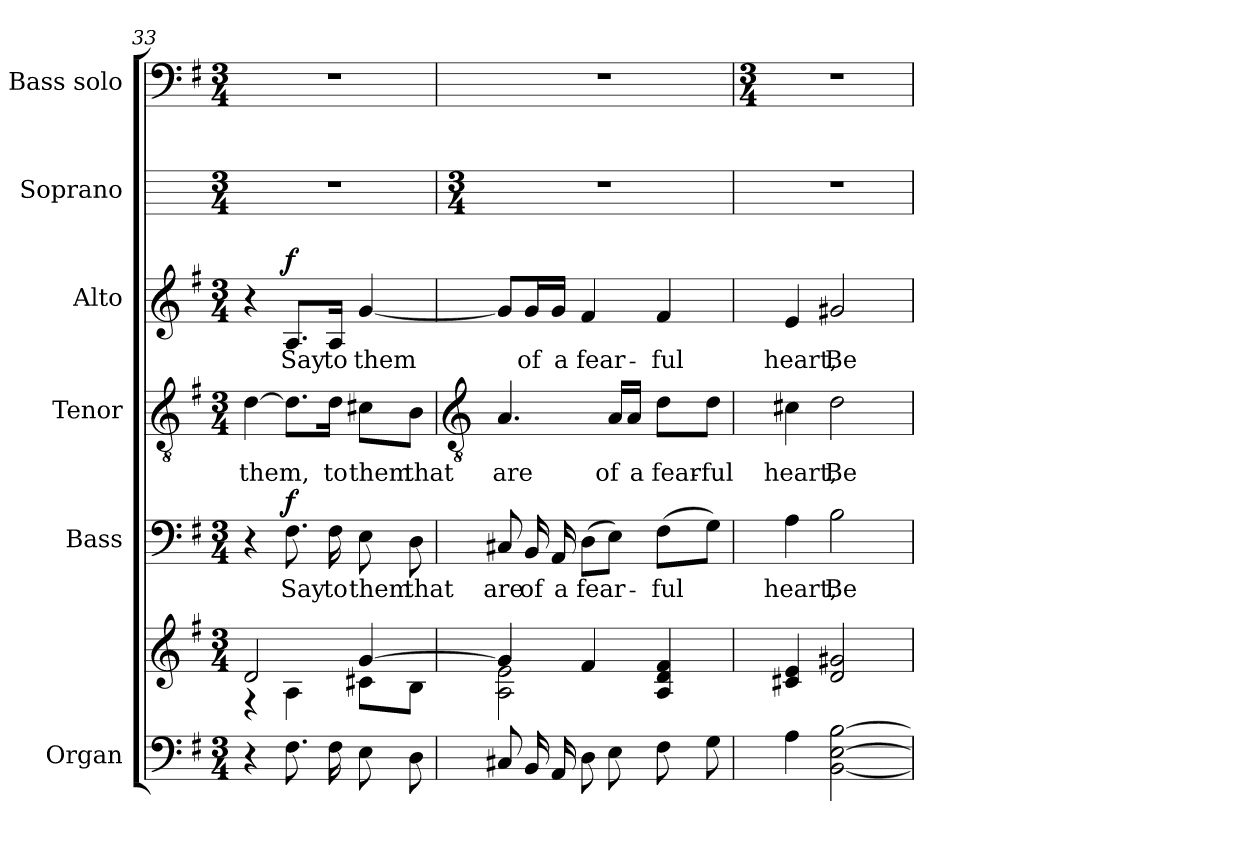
**kern	**kern	**kern	**text	**dynam	**kern	**text	**kern	**text	**dynam	**kern	**kern
*part6	*part6	*part5	*part5	*part5	*part4	*part4	*part3	*part3	*part3	*part2	*part1
*staff7	*staff6	*staff5	*staff5	*staff5	*staff4	*staff4	*staff3	*staff3	*staff3	*staff2	*staff1
*I"Organ	*	*I"Bass	*	*	*I"Tenor	*	*I"Alto	*	*	*I"Soprano	*I"Bass solo
*	*	*I'B	*	*	*I'T	*	*I'A	*	*	*I'S	*I'B
*clefF4	*clefG2	*clefF4	*	*	*clefGv2	*	*clefG2	*	*	*	*clefF4
*k[f#]	*k[f#]	*k[f#]	*	*	*k[f#]	*	*k[f#]	*	*	*	*k[f#]
*G:	*G:	*G:	*	*	*G:	*	*G:	*	*	*	*G:
*M3/4	*M3/4	*M3/4	*	*	*M3/4	*	*M3/4	*	*	*M3/4	*M3/4
=33	=33	=33	=33	=33	=33	=33	=33	=33	=33	=33	=33
*^	*^	*	*	*	*	*	*	*	*	*	*
!	!	!	!	!	!	!	!	!LO:LY:b	!	!	!	!	!
4r	2ryy	2d	4r	4r	.	.	[4d	them,	4r	.	.	2.r	2.r
!	!	!	!	!	!LO:LY:b	!LO:DY:b	!	!	!	!LO:LY:b	!LO:DY:b	!	!
8.F#\L	.	.	4A\	8.F#	Say	f	8.d\L]	.	8.A/L	Say	f	.	.
!	!	!	!	!	!LO:LY:b	!	!	!LO:LY:b	!	!LO:LY:b	!	!	!
16F#\L	.	.	.	16F#	to	.	16d\Jk	to	16A/Jk	to	.	.	.
!	!	!	!	!	!LO:LY:b	!	!	!LO:LY:b	!	!LO:LY:b	!	!	!
8E\	4ryy	[4g	8c#X\L	8E	them	.	8c#X\L	them	[4g	them	.	.	.
!	!	!	!	!	!LO:LY:b	!	!	!LO:LY:b	!	!	!	!	!
8D\J	.	.	8B\J	8D	that	.	8B\J	that	.	.	.	.	.
*v	*v	*	*	*	*	*	*	*	*	*	*	*	*
!!LO:LB:g=z
=34	=34	=34	=34	=34	=34	=34	=34	=34	=34	=34	=34	=34
*	*	*	*	*	*	*clefGv2	*	*	*	*	*	*
*	*	*	*	*	*	*	*	*	*	*	*M3/4	*
!	!	!	!	!LO:LY:b	!	!	!LO:LY:b	!	!	!	!	!
8C#XL	4g]	2A\ 2e\	8C#X	are	.	4.A	are	8g/L]	.	.	2.r	2.r
!	!	!	!	!LO:LY:b	!	!	!	!	!LO:LY:b	!	!	!
16BBL	.	.	16BB	of	.	.	.	16g/L	of	.	.	.
!	!	!	!	!LO:LY:b	!	!	!	!	!LO:LY:b	!	!	!
16AA	.	.	16AA	a	.	.	.	16g/JJ	a	.	.	.
!	!	!	!	!LO:LY:b	!	!	!	!	!LO:LY:b	!	!	!
8D\	4f#	.	(>8DL	fear-	.	.	.	4f#	fear-	.	.	.
!	!	!	!	!	!	!	!LO:LY:b	!	!	!	!	!
8E\	.	.	8EJ)	.	.	16A/LL	of	.	.	.	.	.
!	!	!	!	!	!	!	!LO:LY:b	!	!	!	!	!
.	.	.	.	.	.	16A/JJ	a	.	.	.	.	.
!	!	!	!	!LO:LY:b	!	!	!LO:LY:b	!	!LO:LY:b	!	!	!
8F#\	4A 4d 4f#	4ryy	(>8F#L	ful	.	8d\L	fear-	4f#	-ful	.	.	.
!	!	!	!	!	!	!	!LO:LY:b	!	!	!	!	!
8G\J	.	.	8GJ)	.	.	8d\J	-ful	.	.	.	.	.
!!LO:LB:g=z
=35	=35	=35	=35	=35	=35	=35	=35	=35	=35	=35	=35	=35
*	*	*	*	*	*	*	*	*	*	*	*	*M3/4
!	!	!	!	!LO:LY:b	!	!	!LO:LY:b	!	!LO:LY:b	!	!	!
4A\	4c#X 4e	2ryy	4A	heart,	.	4c#X	heart,	4e	heart,	.	2.r	2.r
!	!	!	!	!LO:LY:b	!	!	!LO:LY:b	!	!LO:LY:b	!	!	!
[2BB\ [2E\ [2B\	2d 2g#X	.	2B	Be	.	2d	Be	2g#X	Be	.	.	.
.	.	4ryy	.	.	.	.	.	.	.	.	.	.
*	*v	*v	*	*	*	*	*	*	*	*	*	*
=	=	=	=	=	=	=	=	=	=	=	=
*-	*-	*-	*-	*-	*-	*-	*-	*-	*-	*-	*-
